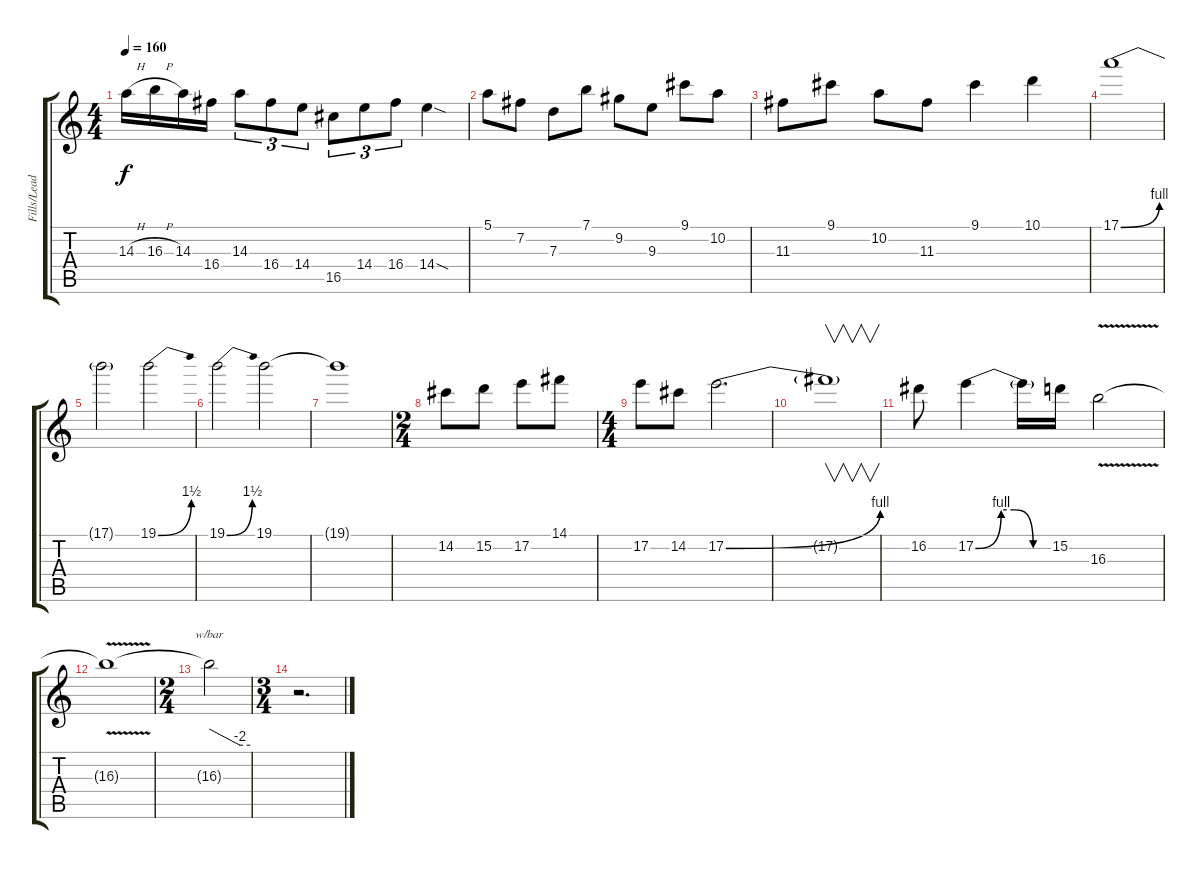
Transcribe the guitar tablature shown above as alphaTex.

\track ("Fills/Leads" "Fills/Lead") {instrument distortionguitar}
\staff {score tabs}
\tuning (E4 B3 G3 D3 A2 E2) {hide}
\ts (4 4)
\tempo 160
\clef g2
\ks c
14.3{h}.16{dy f} 16.3{h}.16 14.3.16 16.4.16 14.3.8{tu (3 2)} 16.4.8{tu (3 2)} 14.4.8{tu (3 2)} 16.5.8{tu (3 2)} 14.4.8{tu (3 2)} 16.4.8{tu (3 2)} 14.4{sod}.4 |
5.1.8 7.2.8 7.3.8 7.1.8 9.2.8 9.3.8 9.1.8 10.2.8 |
11.3.8 9.1.8 10.2.8 11.3.8 9.1.4 10.1.4 |
17.1{be (bend 0 0 60 4)}.1 |
17.1{t}.2 19.1{be (bend 0 0 60 6)}.2 |
19.1{be (bend 0 0 60 6)}.2 19.1.2 |
19.1{t}.1 |
\ts (2 4)
14.2.8 15.2.8 17.2.8 14.1.8 |
\ts (4 4)
17.2.8 14.2.8 17.2{be (bend 0 0 60 4)}.2{d} |
17.2{t}.1{v} |
16.2.8 17.2{be (custom 0 0 20 4 30 4 45 0 60 0)}.4 17.2{t}.16 15.2.16 16.3{v}.2 |
16.3{t}.1 |
\ts (2 4)
16.3{t}.2{tbe (custom default 0 0 45 -8 60 -8)} |
\ts (3 4)
r.2{d}
